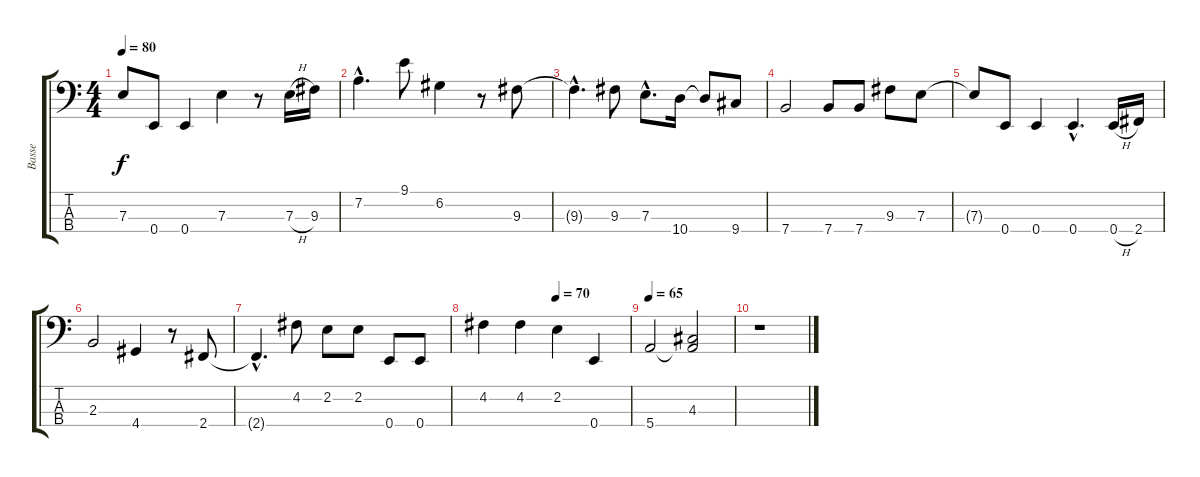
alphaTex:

\track ("Basse" "Basse") {instrument electricbassfinger}
\staff {score tabs}
\tuning (G2 D2 A1 E1) {hide}
\ts (4 4)
\tempo 80
\clef f4
\ks c
7.3{t}.8{dy f} 0.4.8 0.4.4 7.3.4 r.8 7.3{h}.16 9.3.16 |
7.2{hac}.4{d} 9.1.8 6.2.4 r.8 9.3.8 |
9.3{hac t}.4{d} 9.3.8 7.3{hac}.8{d} 10.4.16 10.4{t}.8 9.4.8 |
7.4.2 7.4.8 7.4.8 9.3.8 7.3.8 |
7.3{t}.8 0.4.8 0.4.4 0.4{hac}.4{d} 0.4{h}.16 2.4.16 |
2.3.2 4.4.4 r.8 2.4.8 |
2.4{hac t}.4{d} 4.2.8 2.2.8 2.2.8 0.4.8 0.4.8 |
\tempo (70 0.5)
4.2.4 4.2.4 2.2.4 0.4.4 |
\tempo 65
5.4.2 (4.3 5.4{t}).2 |
r.1
